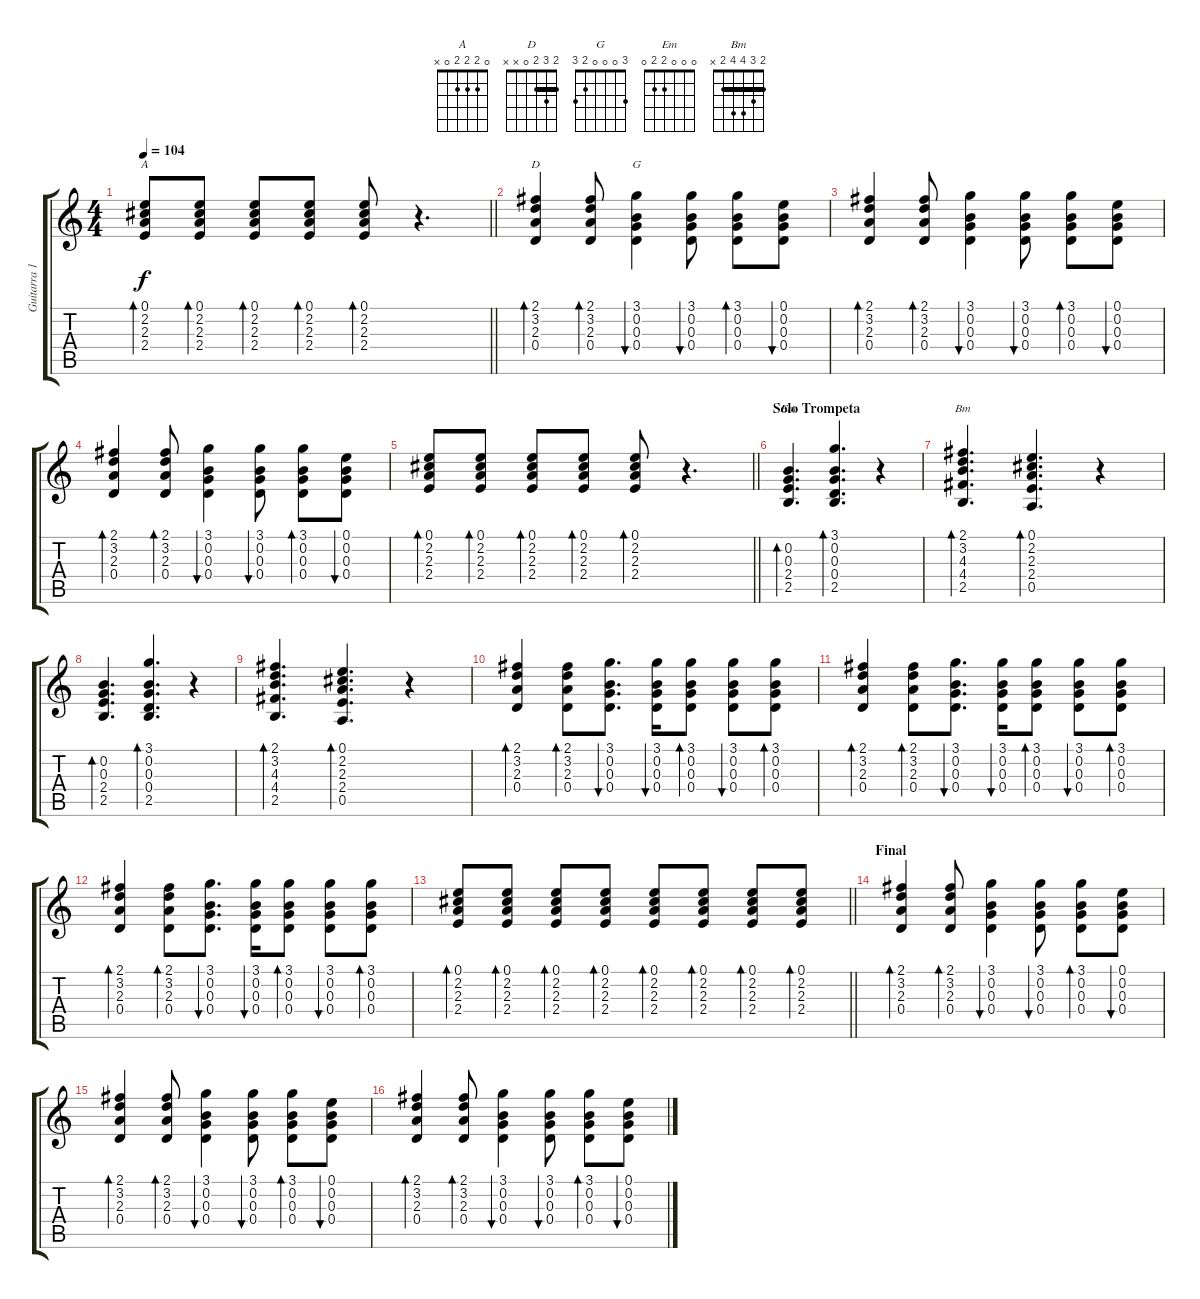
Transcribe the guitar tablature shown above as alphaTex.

\track ("Guitarra 1" "Guitarra 1") {instrument electricguitarclean}
\staff {score tabs}
\tuning (E4 B3 G3 D3 A2 E2) {hide}
\chord ("A" 0 2 2 2 0 x)
\chord ("D" 2 3 2 0 x x) {barre 2}
\chord ("G" 3 0 0 0 2 3)
\chord ("Em" 0 0 0 2 2 0)
\chord ("Bm" 2 3 4 4 2 x) {barre 2}
\ts (4 4)
\tempo 104
\clef g2
\barLineRight lightlight
\ks c
(0.1 2.2 2.3 2.4).8{bd 60 ch "A" dy f} (0.1 2.2 2.3 2.4).8{bd 60} (0.1 2.2 2.3 2.4).8{bd 60} (0.1 2.2 2.3 2.4).8{bd 60} (0.1 2.2 2.3 2.4).8{bd 60} r.4{d} |
(2.1 3.2 2.3 0.4).4{bd 60 ch "D"} (2.1 3.2 2.3 0.4).8{bd 60} (3.1 0.2 0.3 0.4).4{bu 60 ch "G"} (3.1 0.2 0.3 0.4).8{bu 60} (3.1 0.2 0.3 0.4).8{bd 60} (0.1 0.2 0.3 0.4).8{bu 60} |
(2.1 3.2 2.3 0.4).4{bd 60} (2.1 3.2 2.3 0.4).8{bd 60} (3.1 0.2 0.3 0.4).4{bu 60} (3.1 0.2 0.3 0.4).8{bu 60} (3.1 0.2 0.3 0.4).8{bd 60} (0.1 0.2 0.3 0.4).8{bu 60} |
(2.1 3.2 2.3 0.4).4{bd 60} (2.1 3.2 2.3 0.4).8{bd 60} (3.1 0.2 0.3 0.4).4{bu 60} (3.1 0.2 0.3 0.4).8{bu 60} (3.1 0.2 0.3 0.4).8{bd 60} (0.1 0.2 0.3 0.4).8{bu 60} |
\barLineRight lightlight
(0.1 2.2 2.3 2.4).8{bd 60} (0.1 2.2 2.3 2.4).8{bd 60} (0.1 2.2 2.3 2.4).8{bd 60} (0.1 2.2 2.3 2.4).8{bd 60} (0.1 2.2 2.3 2.4).8{bd 60} r.4{d} |
\section ("" "Solo Trompeta")
(0.2 0.3 2.4 2.5).4{d bd 60 ch "Em"} (3.1 0.2 0.3 0.4 2.5).4{d bd 60} r.4 |
(2.1 3.2 4.3 4.4 2.5).4{d bd 60 ch "Bm"} (0.1 2.2 2.3 2.4 0.5).4{d bd 60} r.4 |
(0.2 0.3 2.4 2.5).4{d bd 60} (3.1 0.2 0.3 0.4 2.5).4{d bd 60} r.4 |
(2.1 3.2 4.3 4.4 2.5).4{d bd 60} (0.1 2.2 2.3 2.4 0.5).4{d bd 60} r.4 |
(2.1 3.2 2.3 0.4).4{bd 60} (2.1 3.2 2.3 0.4).8{bd 60} (3.1 0.2 0.3 0.4).8{d bu 60} (3.1 0.2 0.3 0.4).16{bu 60} (3.1 0.2 0.3 0.4).8{bd 60} (3.1 0.2 0.3 0.4).8{bu 60} (3.1 0.2 0.3 0.4).8{bd 60} |
(2.1 3.2 2.3 0.4).4{bd 60} (2.1 3.2 2.3 0.4).8{bd 60} (3.1 0.2 0.3 0.4).8{d bu 60} (3.1 0.2 0.3 0.4).16{bu 60} (3.1 0.2 0.3 0.4).8{bd 60} (3.1 0.2 0.3 0.4).8{bu 60} (3.1 0.2 0.3 0.4).8{bd 60} |
(2.1 3.2 2.3 0.4).4{bd 60} (2.1 3.2 2.3 0.4).8{bd 60} (3.1 0.2 0.3 0.4).8{d bu 60} (3.1 0.2 0.3 0.4).16{bu 60} (3.1 0.2 0.3 0.4).8{bd 60} (3.1 0.2 0.3 0.4).8{bu 60} (3.1 0.2 0.3 0.4).8{bd 60} |
\barLineRight lightlight
(0.1 2.2 2.3 2.4).8{bd 60} (0.1 2.2 2.3 2.4).8{bd 60} (0.1 2.2 2.3 2.4).8{bd 60} (0.1 2.2 2.3 2.4).8{bd 60} (0.1 2.2 2.3 2.4).8{bd 60} (0.1 2.2 2.3 2.4).8{bd 60} (0.1 2.2 2.3 2.4).8{bd 60} (0.1 2.2 2.3 2.4).8{bd 60} |
\section ("" "Final")
(2.1 3.2 2.3 0.4).4{bd 60} (2.1 3.2 2.3 0.4).8{bd 60} (3.1 0.2 0.3 0.4).4{bu 60} (3.1 0.2 0.3 0.4).8{bu 60} (3.1 0.2 0.3 0.4).8{bd 60} (0.1 0.2 0.3 0.4).8{bu 60} |
(2.1 3.2 2.3 0.4).4{bd 60} (2.1 3.2 2.3 0.4).8{bd 60} (3.1 0.2 0.3 0.4).4{bu 60} (3.1 0.2 0.3 0.4).8{bu 60} (3.1 0.2 0.3 0.4).8{bd 60} (0.1 0.2 0.3 0.4).8{bu 60} |
(2.1 3.2 2.3 0.4).4{bd 60} (2.1 3.2 2.3 0.4).8{bd 60} (3.1 0.2 0.3 0.4).4{bu 60} (3.1 0.2 0.3 0.4).8{bu 60} (3.1 0.2 0.3 0.4).8{bd 60} (0.1 0.2 0.3 0.4).8{bu 60}
